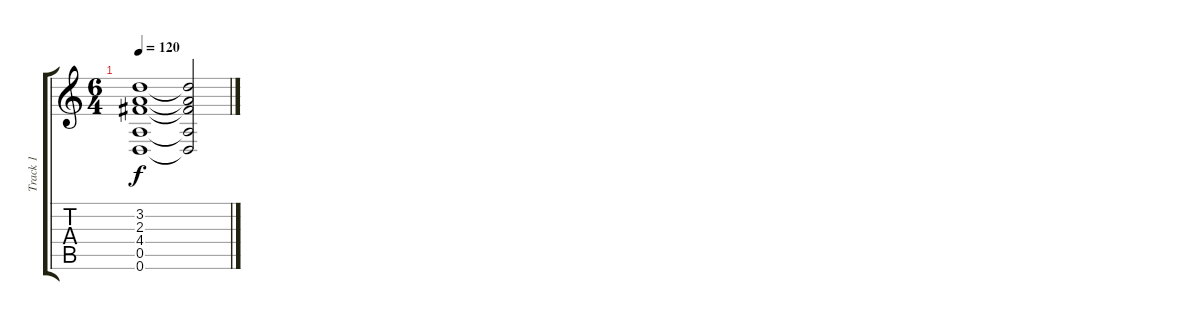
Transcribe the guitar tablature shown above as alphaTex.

\track ("Track 1" "Track 1") {instrument electricguitarjazz}
\staff {score tabs}
\tuning (E4 B3 G3 D3 A2 D2) {hide}
\ts (6 4)
\tempo 120
\clef g2
\ks c
(3.2 2.3 4.4 0.5 0.6).1{dy f} (3.2{t} 2.3{t} 4.4{t} 0.5{t} 0.6{t}).2
